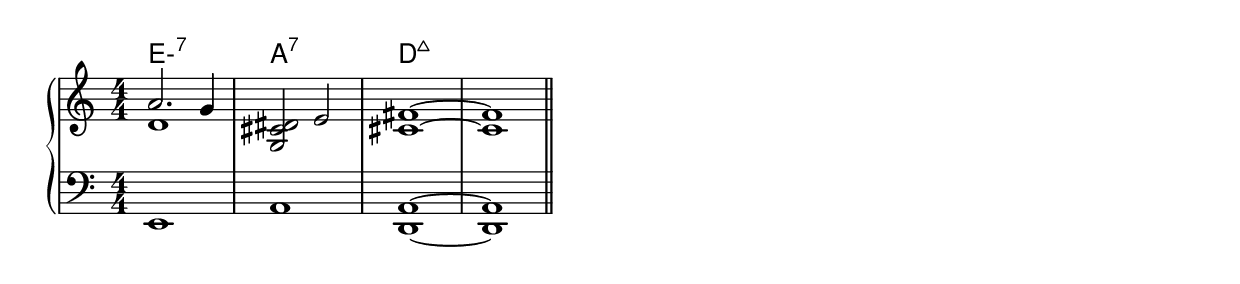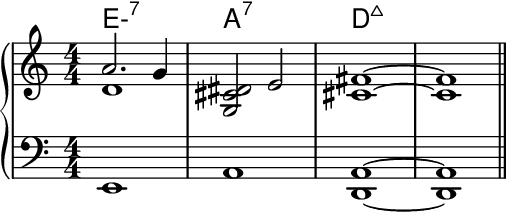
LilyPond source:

\version "2.24.4"
\language "english"
#(ly:set-option 'crop #t)
\include "include/alt.ly"
\score {
  \midi {
    \tempo 4=120
  }
  \layout {
    \context {
      \Score
      \omit BarNumber
    }
    indent = 0\mm
  }
  \new GrandStaff <<
    \chords {
      \set noChordSymbol = ""
      \set minorChordModifier = \markup { "-" }
      \set midiMaximumVolume = #0 % prevent named chords sounding
      e1:min7 | a:7 | d:maj7 | r
    }
    \new Staff {
      \key c \major
      \numericTimeSignature
      \time 4/4
      \clef treble {
        \relative {
          \skip \f % spacer to set voice volume
          <<
            { \voiceOne d'1 }
            \new Voice { \voiceTwo \stemUp a'2. \stemUp g4 }
          >> |
          <g, cs ds >2 e'2 |
          <cs~ fs~> 1 |
          <cs fs>
          \bar "||"
        }
      }
    }
    \new Staff {
      \clef bass {
        \relative {
          \skip \f % spacer to set voice volume
          e,1 | a | <a~ d,~> | <a d,>
          \bar "||"
        }
      }
    }
  >>
}
